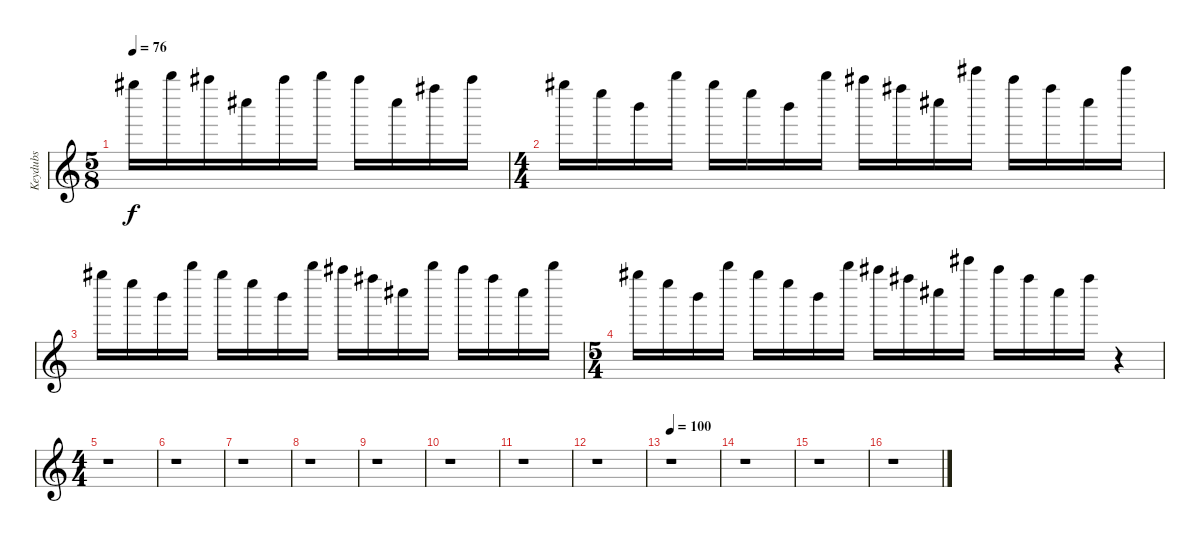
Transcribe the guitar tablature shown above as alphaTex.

\track ("Keydubs" "Keydubs") {instrument acousticguitarnylon}
\staff {score}
\tuning (E5 B4 G4 D4 A3 D3) {hide}
\ts (5 8)
\tempo 76
\clef g2
\ks c
16.1.16{dy f} 19.1.16 18.1.16 18.3.16 18.1.16 19.1.16 18.1.16 18.3.16 19.2.16 18.1.16 |
\ts (4 4)
16.1.16 17.2.16 16.3.16 19.1.16 16.1.16 17.2.16 16.3.16 19.1.16 18.1.16 19.2.16 18.3.16 21.1.16 18.1.16 19.2.16 18.3.16 21.1.16 |
21.2.16 21.3.16 21.4.16 19.1.16 21.2.16 21.3.16 21.4.16 19.1.16 18.1.16 19.2.16 18.3.16 19.1.16 18.1.16 19.2.16 18.3.16 19.1.16 |
\ts (5 4)
16.1.16 17.2.16 16.3.16 19.1.16 16.1.16 17.2.16 16.3.16 19.1.16 18.1.16 19.2.16 18.3.16 21.1.16 18.1.16 19.2.16 18.3.16 19.2.16 r.4 |
\ts (4 4)
r.1 |
r.1 |
r.1 |
r.1 |
r.1 |
r.1 |
r.1 |
r.1 |
\tempo 100
r.1 |
r.1 |
r.1 |
r.1
